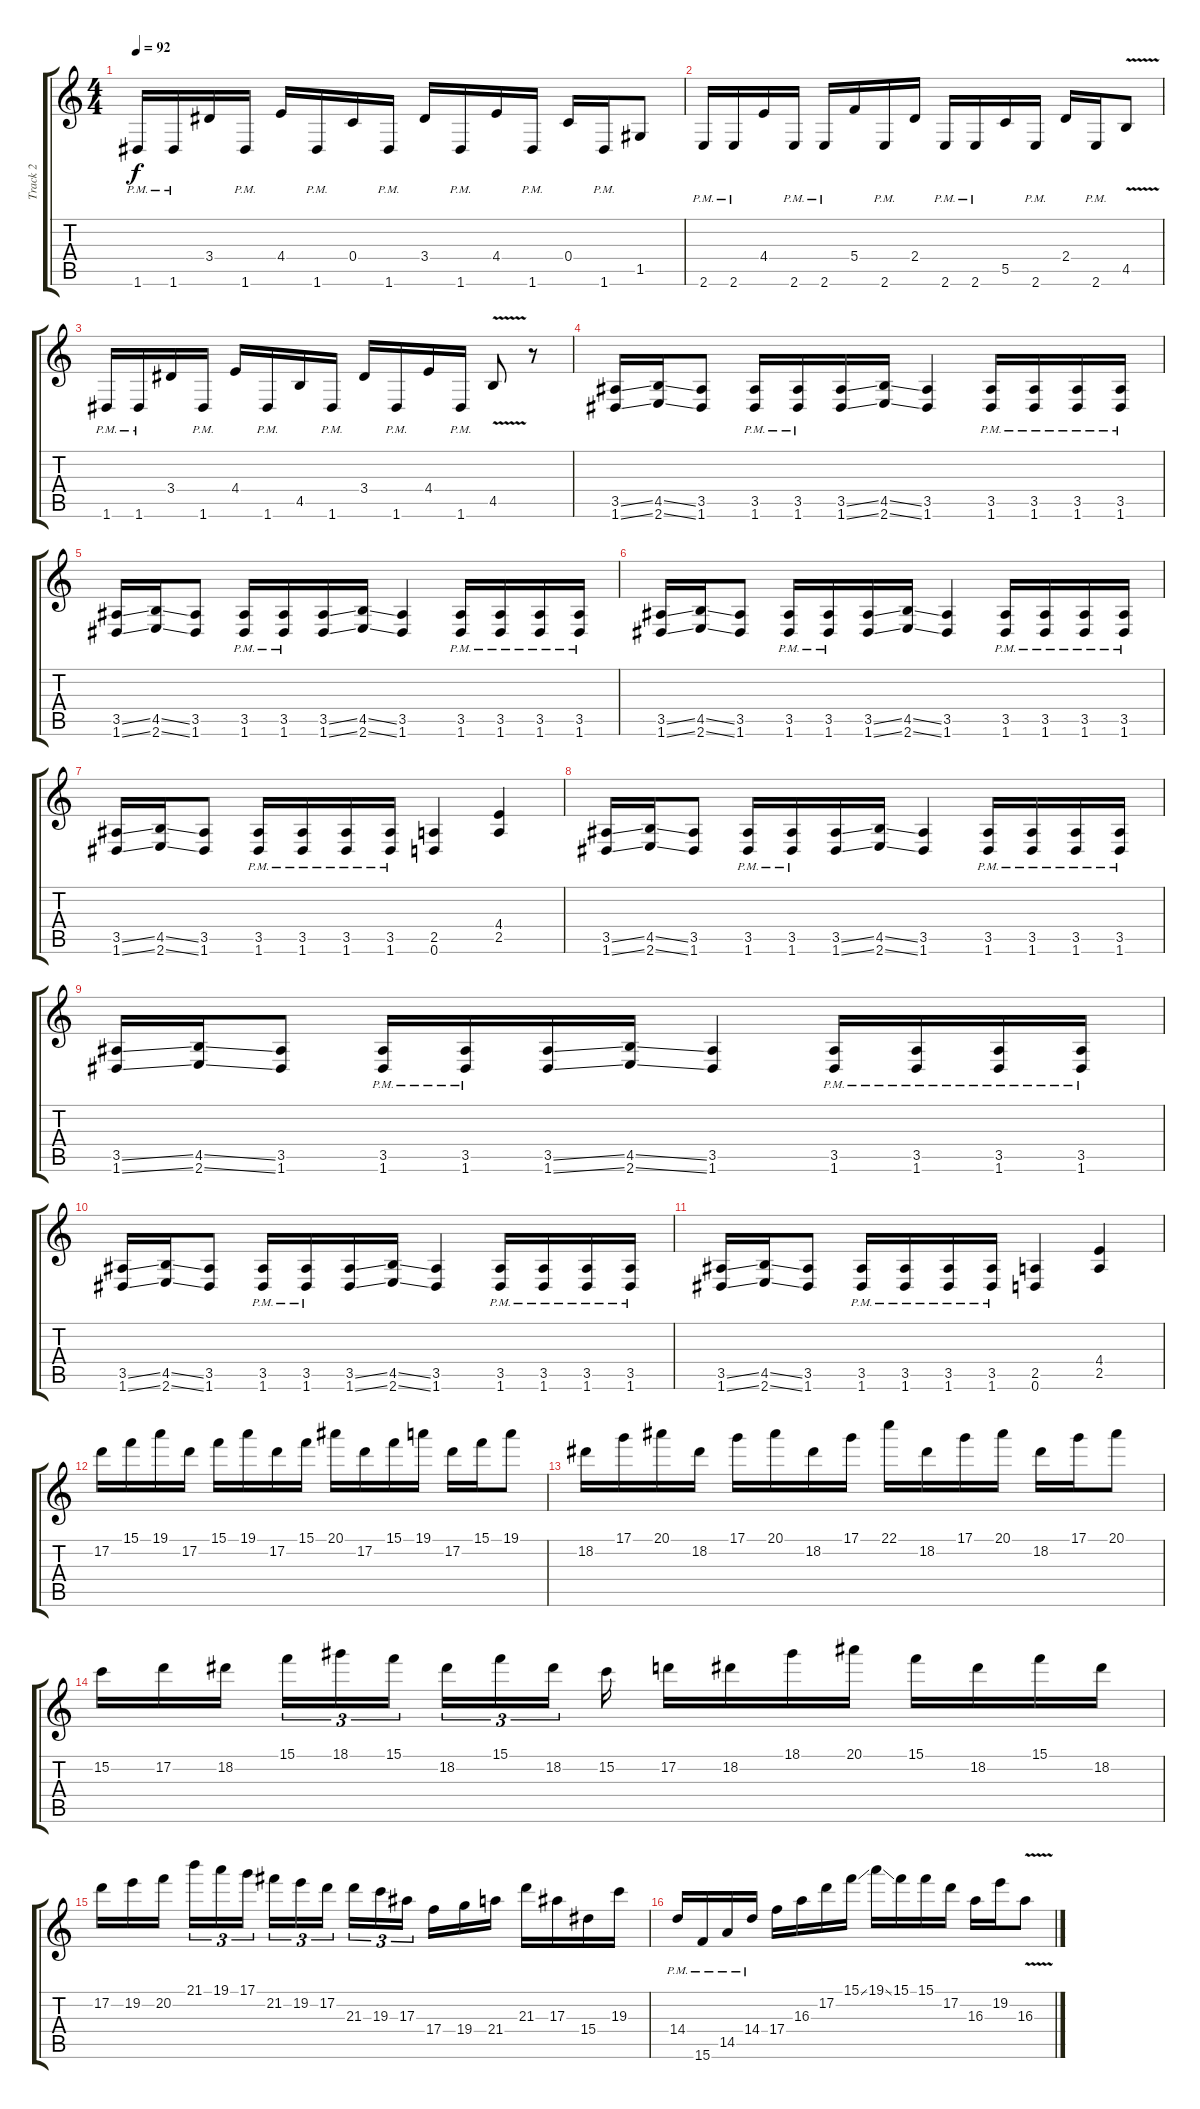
\track ("Track 2" "Track 2") {instrument distortionguitar}
\staff {score tabs}
\tuning (D4 A3 F3 C3 G2 D2) {hide}
\ts (4 4)
\tempo 92
\clef g2
\ks c
1.6{pm}.16{dy f} 1.6{pm}.16 3.4.16 1.6{pm}.16 4.4.16 1.6{pm}.16 0.4.16 1.6{pm}.16 3.4.16 1.6{pm}.16 4.4.16 1.6{pm}.16 0.4.16 1.6{pm}.16 1.5.8 |
2.6{pm}.16 2.6{pm}.16 4.4.16 2.6{pm}.16 2.6{pm}.16 5.4.16 2.6{pm}.16 2.4.16 2.6{pm}.16 2.6{pm}.16 5.5.16 2.6{pm}.16 2.4.16 2.6{pm}.16 4.5{v}.8 |
1.6{pm}.16 1.6{pm}.16 3.4.16 1.6{pm}.16 4.4.16 1.6{pm}.16 4.5.16 1.6{pm}.16 3.4.16 1.6{pm}.16 4.4.16 1.6{pm}.16 4.5{v}.8 r.8 |
(3.5{ss} 1.6{ss}).16 (4.5{ss} 2.6{ss}).16 (3.5 1.6).8 (3.5{pm} 1.6).16 (3.5{pm} 1.6{pm}).16 (3.5{ss} 1.6{ss}).16 (4.5{ss} 2.6{ss}).16 (3.5 1.6).4 (3.5{pm} 1.6{pm}).16 (3.5{pm} 1.6{pm}).16 (3.5{pm} 1.6{pm}).16 (3.5{pm} 1.6{pm}).16 |
(3.5{ss} 1.6{ss}).16 (4.5{ss} 2.6{ss}).16 (3.5 1.6).8 (3.5{pm} 1.6).16 (3.5{pm} 1.6{pm}).16 (3.5{ss} 1.6{ss}).16 (4.5{ss} 2.6{ss}).16 (3.5 1.6).4 (3.5{pm} 1.6{pm}).16 (3.5{pm} 1.6{pm}).16 (3.5{pm} 1.6{pm}).16 (3.5{pm} 1.6{pm}).16 |
(3.5{ss} 1.6{ss}).16 (4.5{ss} 2.6{ss}).16 (3.5 1.6).8 (3.5{pm} 1.6).16 (3.5{pm} 1.6{pm}).16 (3.5{ss} 1.6{ss}).16 (4.5{ss} 2.6{ss}).16 (3.5 1.6).4 (3.5{pm} 1.6{pm}).16 (3.5{pm} 1.6{pm}).16 (3.5{pm} 1.6{pm}).16 (3.5{pm} 1.6{pm}).16 |
(3.5{ss} 1.6{ss}).16 (4.5{ss} 2.6{ss}).16 (3.5 1.6).8 (3.5{pm} 1.6{pm}).16 (3.5{pm} 1.6).16 (3.5{pm} 1.6).16 (3.5{pm} 1.6{pm}).16 (2.5 0.6).4 (4.4 2.5).4 |
(3.5{ss} 1.6{ss}).16 (4.5{ss} 2.6{ss}).16 (3.5 1.6).8 (3.5{pm} 1.6).16 (3.5{pm} 1.6{pm}).16 (3.5{ss} 1.6{ss}).16 (4.5{ss} 2.6{ss}).16 (3.5 1.6).4 (3.5{pm} 1.6{pm}).16 (3.5{pm} 1.6{pm}).16 (3.5{pm} 1.6{pm}).16 (3.5{pm} 1.6{pm}).16 |
(3.5{ss} 1.6{ss}).16 (4.5{ss} 2.6{ss}).16 (3.5 1.6).8 (3.5{pm} 1.6).16 (3.5{pm} 1.6{pm}).16 (3.5{ss} 1.6{ss}).16 (4.5{ss} 2.6{ss}).16 (3.5 1.6).4 (3.5{pm} 1.6{pm}).16 (3.5{pm} 1.6{pm}).16 (3.5{pm} 1.6{pm}).16 (3.5{pm} 1.6{pm}).16 |
(3.5{ss} 1.6{ss}).16 (4.5{ss} 2.6{ss}).16 (3.5 1.6).8 (3.5{pm} 1.6).16 (3.5{pm} 1.6{pm}).16 (3.5{ss} 1.6{ss}).16 (4.5{ss} 2.6{ss}).16 (3.5 1.6).4 (3.5{pm} 1.6{pm}).16 (3.5{pm} 1.6{pm}).16 (3.5{pm} 1.6{pm}).16 (3.5{pm} 1.6{pm}).16 |
(3.5{ss} 1.6{ss}).16 (4.5{ss} 2.6{ss}).16 (3.5 1.6).8 (3.5{pm} 1.6{pm}).16 (3.5{pm} 1.6).16 (3.5{pm} 1.6).16 (3.5{pm} 1.6{pm}).16 (2.5 0.6).4 (4.4 2.5).4 |
17.2.16 15.1.16 19.1.16 17.2.16 15.1.16 19.1.16 17.2.16 15.1.16 20.1.16 17.2.16 15.1.16 19.1.16 17.2.16 15.1.16 19.1.8 |
18.2.16 17.1.16 20.1.16 18.2.16 17.1.16 20.1.16 18.2.16 17.1.16 22.1.16 18.2.16 17.1.16 20.1.16 18.2.16 17.1.16 20.1.8 |
15.2.16 17.2.16 18.2.16 15.1.16{tu (3 2)} 18.1.16{tu (3 2)} 15.1.16{tu (3 2)} 18.2.16{tu (3 2)} 15.1.16{tu (3 2)} 18.2.16{tu (3 2)} 15.2.16 17.2.16 18.2.16 18.1.16 20.1.16 15.1.16 18.2.16 15.1.16 18.2.16 |
17.2.16 19.2.16 20.2.16 21.1.16{tu (3 2)} 19.1.16{tu (3 2)} 17.1.16{tu (3 2)} 21.2.16{tu (3 2)} 19.2.16{tu (3 2)} 17.2.16{tu (3 2)} 21.3.16{tu (3 2)} 19.3.16{tu (3 2)} 17.3.16{tu (3 2)} 17.4.16 19.4.16 21.4.16 21.3.16 17.3.16 15.4.16 19.3.16 |
14.4{pm}.16 15.6{pm}.16 14.5{pm}.16 14.4{pm}.16 17.4.16 16.3.16 17.2.16 15.1{ss}.16 19.1{ss}.16 15.1.16 15.1.16 17.2.16 16.3.16 19.2.16 16.3{v}.8
